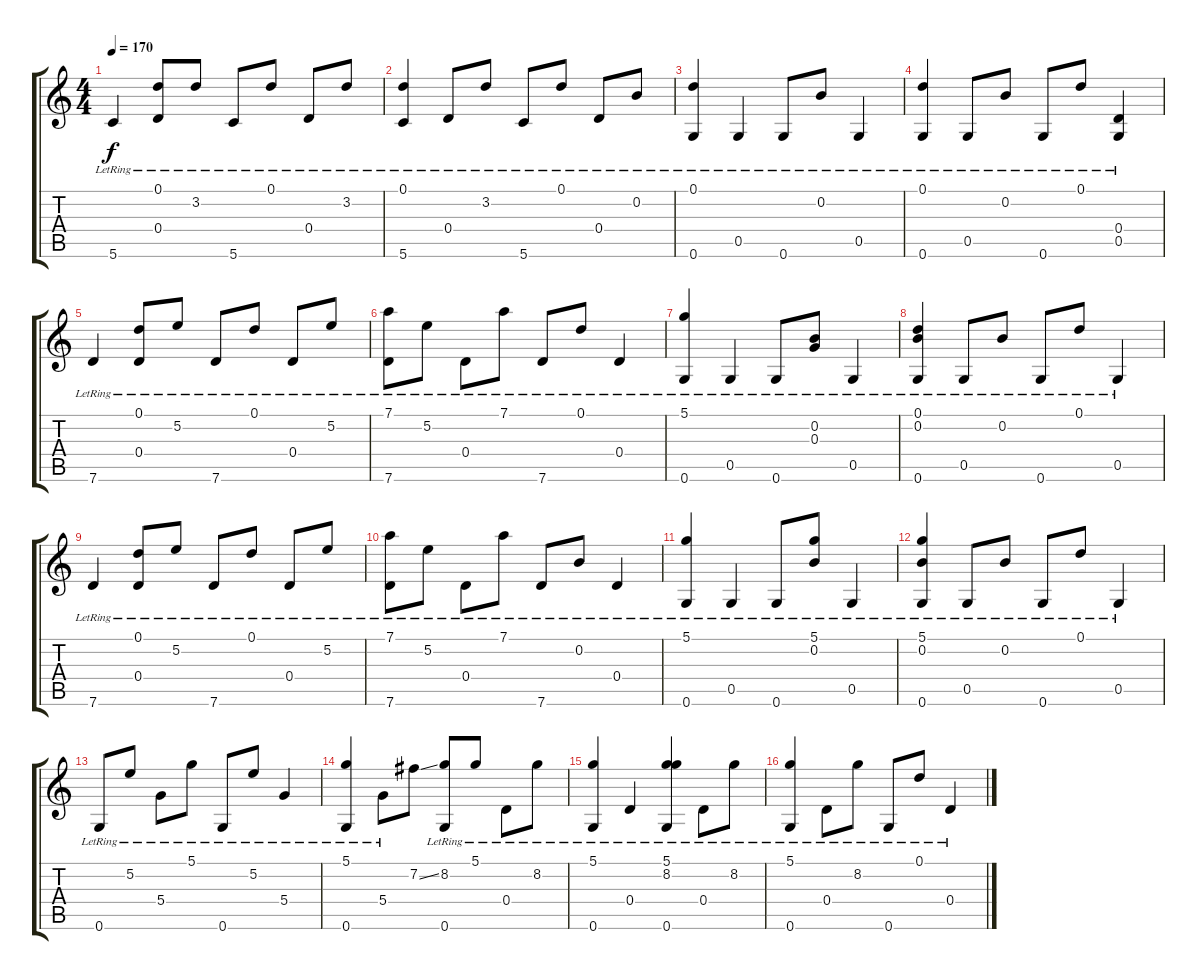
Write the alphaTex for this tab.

\track "" {instrument acousticguitarsteel}
\staff {score tabs}
\tuning (D4 B3 G3 D3 G2 G2) {hide}
\ts (4 4)
\tempo 170
\clef g2
\ks c
5.6{lr}.4{dy f} (0.1{lr} 0.4{lr}).8 3.2{lr}.8 5.6{lr}.8 0.1{lr}.8 0.4{lr}.8 3.2{lr}.8 |
(0.1{lr} 5.6{lr}).4 0.4{lr}.8 3.2{lr}.8 5.6{lr}.8 0.1{lr}.8 0.4{lr}.8 0.2{lr}.8 |
(0.1{lr} 0.6{lr}).4 0.5{lr}.4 0.6{lr}.8 0.2{lr}.8 0.5{lr}.4 |
(0.1{lr} 0.6{lr}).4 0.5{lr}.8 0.2{lr}.8 0.6{lr}.8 0.1{lr}.8 (0.4{lr} 0.5{lr}).4 |
7.6{lr}.4 (0.1{lr} 0.4{lr}).8 5.2{lr}.8 7.6{lr}.8 0.1{lr}.8 0.4{lr}.8 5.2{lr}.8 |
(7.1{lr} 7.6{lr}).8 5.2{lr}.8 0.4{lr}.8 7.1{lr}.8 7.6{lr}.8 0.1{lr}.8 0.4{lr}.4 |
(5.1{lr} 0.6{lr}).4 0.5{lr}.4 0.6{lr}.8 (0.2{lr} 0.3{lr}).8 0.5{lr}.4 |
(0.1{lr} 0.2{lr} 0.6{lr}).4 0.5{lr}.8 0.2{lr}.8 0.6{lr}.8 0.1{lr}.8 0.5{lr}.4 |
7.6{lr}.4 (0.1{lr} 0.4{lr}).8 5.2{lr}.8 7.6{lr}.8 0.1{lr}.8 0.4{lr}.8 5.2{lr}.8 |
(7.1{lr} 7.6{lr}).8 5.2{lr}.8 0.4{lr}.8 7.1{lr}.8 7.6{lr}.8 0.2{lr}.8 0.4{lr}.4 |
(5.1{lr} 0.6{lr}).4 0.5{lr}.4 0.6{lr}.8 (5.1{lr} 0.2{lr}).8 0.5{lr}.4 |
(5.1{lr} 0.2{lr} 0.6{lr}).4 0.5{lr}.8 0.2{lr}.8 0.6{lr}.8 0.1{lr}.8 0.5{lr}.4 |
0.6{lr}.8 5.2{lr}.8 5.4{lr}.8 5.1{lr}.8 0.6{lr}.8 5.2{lr}.8 5.4{lr}.4 |
(5.1{lr} 0.6{lr}).4 5.4{lr}.8 7.2{ss}.8 (8.2{lr} 0.6{lr}).8 5.1{lr}.8 0.4{lr}.8 8.2{lr}.8 |
(5.1{lr} 0.6{lr}).4 0.4{lr}.4 (5.1{lr} 8.2{lr} 0.6{lr}).4 0.4{lr}.8 8.2{lr}.8 |
(5.1{lr} 0.6{lr}).4 0.4{lr}.8 8.2{lr}.8 0.6{lr}.8 0.1{lr}.8 0.4{lr}.4
